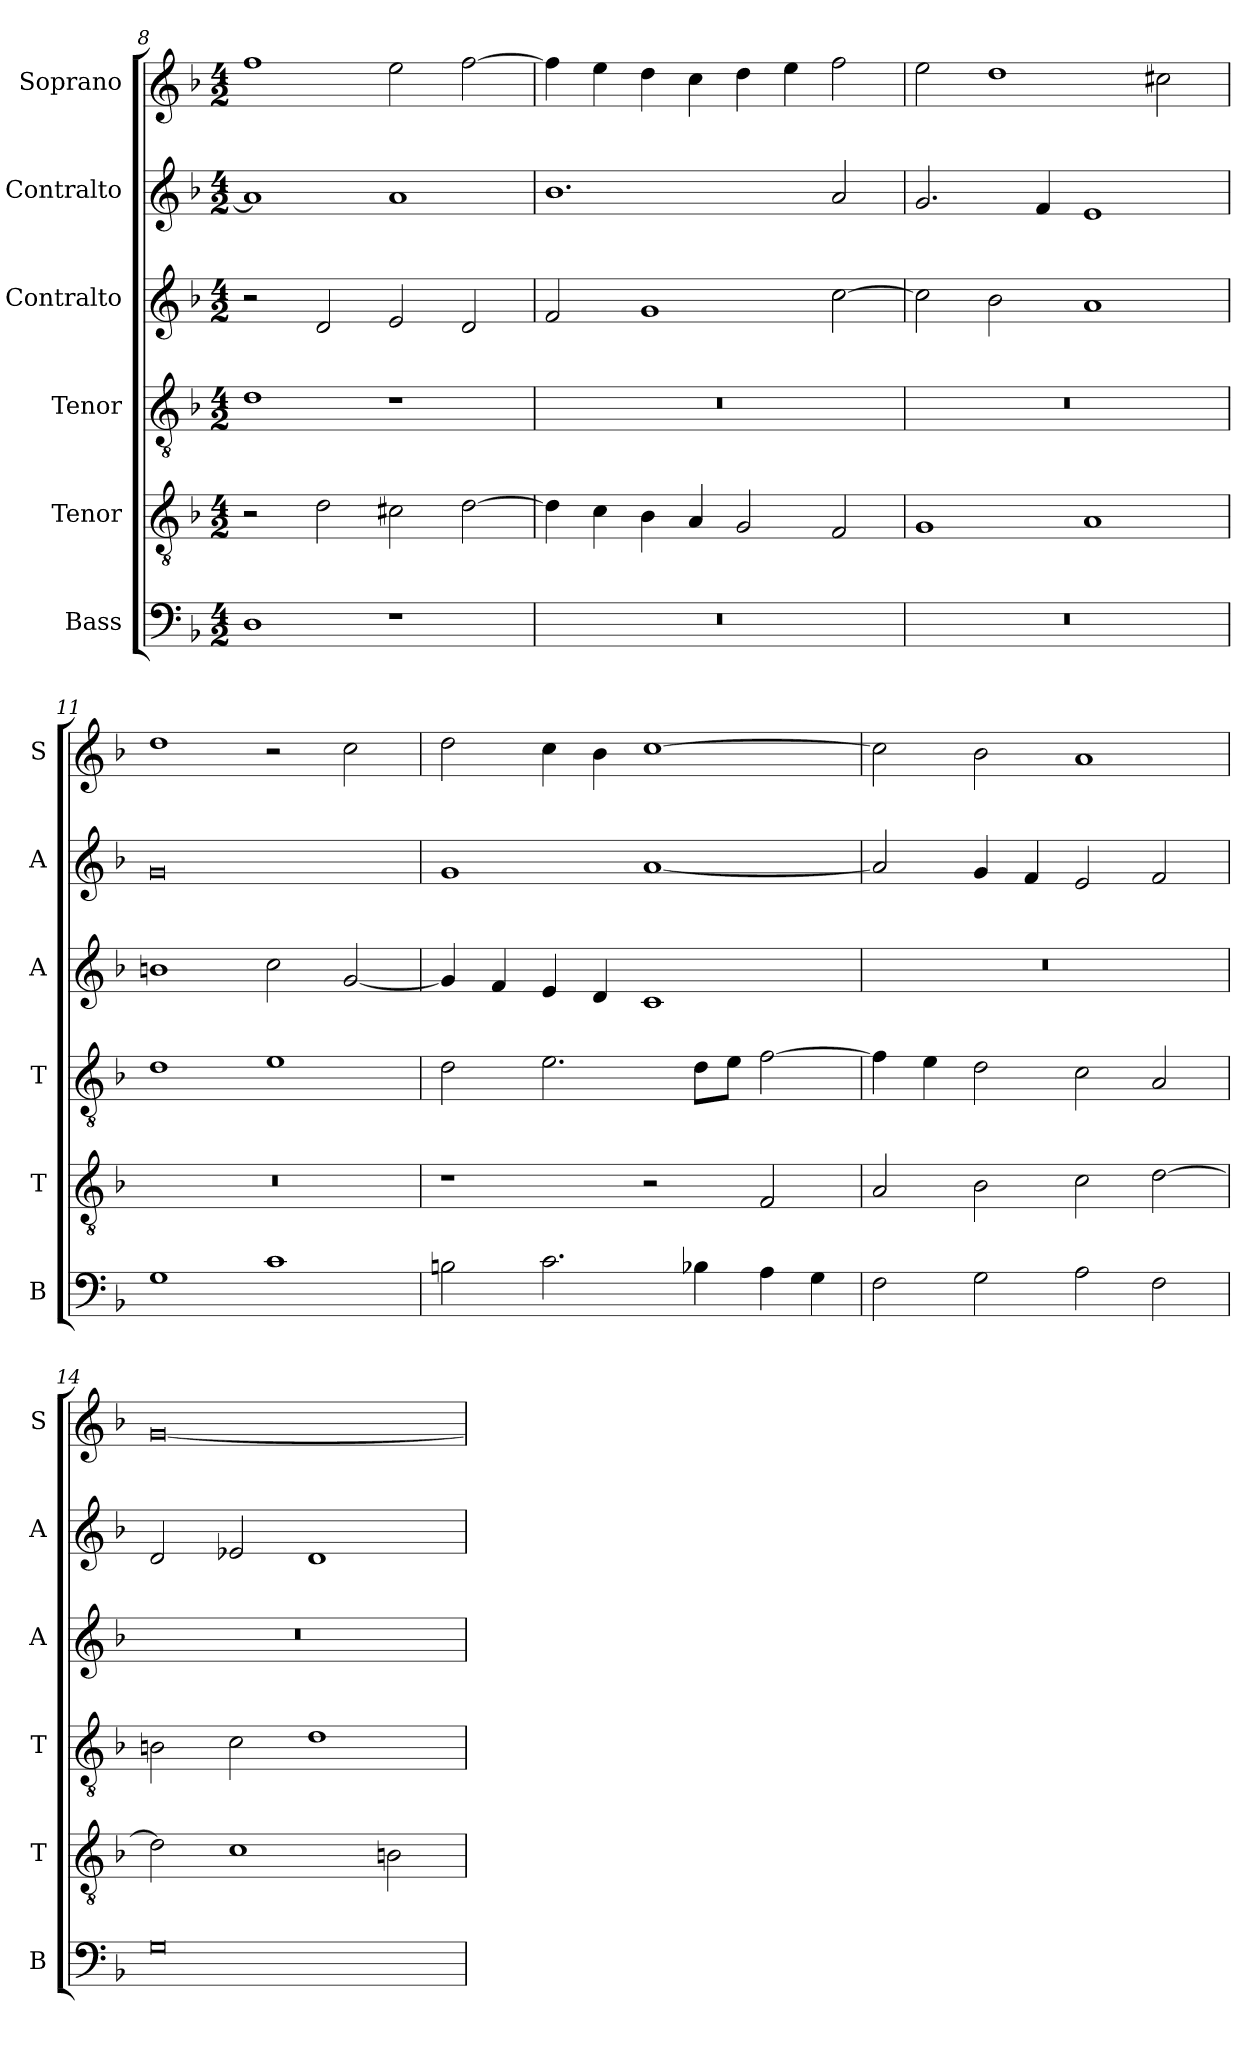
**kern	**kern	**kern	**kern	**kern	**kern
*part6	*part5	*part4	*part3	*part2	*part1
*staff6	*staff5	*staff4	*staff3	*staff2	*staff1
*I"Bass	*I"Tenor	*I"Tenor	*I"Contralto	*I"Contralto	*I"Soprano
*I'B	*I'T	*I'T	*I'A	*I'A	*I'S
*clefF4	*clefGv2	*clefGv2	*clefG2	*clefG2	*clefG2
*k[b-]	*k[b-]	*k[b-]	*k[b-]	*k[b-]	*k[b-]
*G:dor	*G:dor	*G:dor	*G:dor	*G:dor	*G:dor
*M4/2	*M4/2	*M4/2	*M4/2	*M4/2	*M4/2
=8	=8	=8	=8	=8	=8
1D	2r	1d	2r	1a]	1ff
.	2d	.	2d	.	.
1r	2c#X	1r	2e	1a	2ee
.	[2d	.	2d	.	[2ff
=9	=9	=9	=9	=9	=9
0r	4d]	0r	2f	1.b-	4ff]
.	4c	.	.	.	4ee
.	4B-	.	1g	.	4dd
.	4A	.	.	.	4cc
.	2G	.	.	.	4dd
.	.	.	.	.	4ee
.	2F	.	[2cc	2a	2ff
=10	=10	=10	=10	=10	=10
0r	1G	0r	2cc]	2.g	2ee
.	.	.	2b-	.	1dd
.	.	.	.	4f	.
.	1A	.	1a	1e	.
.	.	.	.	.	2cc#X
=11	=11	=11	=11	=11	=11
1G	0r	1d	1bn	0g	1dd
1c	.	1e	2cc	.	2r
.	.	.	[2g	.	2cc
=12	=12	=12	=12	=12	=12
2Bn	1r	2d	4g]	1g	2dd
.	.	.	4f	.	.
2.c	.	2.e	4e	.	4cc
.	.	.	4d	.	4b-
.	2r	.	1c	[1a	[1cc
4B-X	.	8d\L	.	.	.
.	.	8e\J	.	.	.
4A	2F	[2f	.	.	.
4G	.	.	.	.	.
=13	=13	=13	=13	=13	=13
2F	2A	4f]	0r	2a]	2cc]
.	.	4e	.	.	.
2G	2B-	2d	.	4g	2b-
.	.	.	.	4f	.
2A	2c	2c	.	2e	1a
2F	[2d	2A	.	2f	.
=14	=14	=14	=14	=14	=14
0G	2d]	2Bn	0r	2d	[0g
.	1c	2c	.	2e-X	.
.	.	1d	.	1d	.
.	2Bn	.	.	.	.
=	=	=	=	=	=
*-	*-	*-	*-	*-	*-
